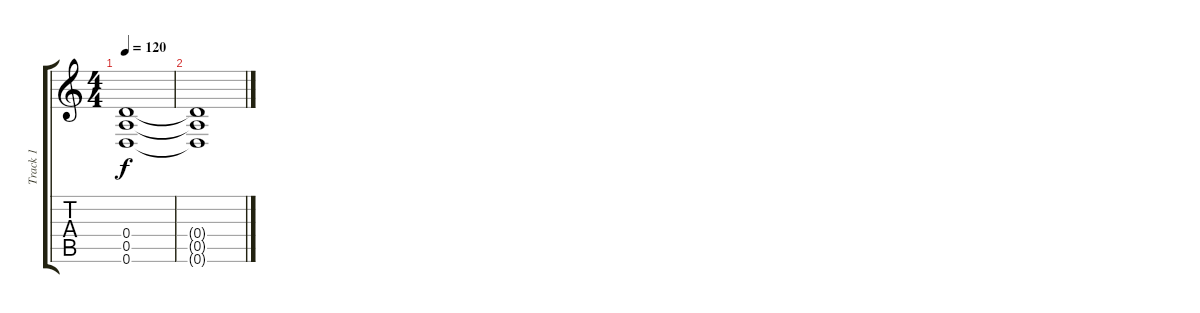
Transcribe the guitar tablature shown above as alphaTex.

\track ("Track 1" "Track 1") {instrument overdrivenguitar}
\staff {score tabs}
\tuning (E4 B3 G3 D3 A2 D2) {hide}
\ts (4 4)
\tempo 120
\clef g2
\ks c
(0.4 0.5 0.6).1{dy f} |
(0.4{t} 0.5{t} 0.6{t}).1
